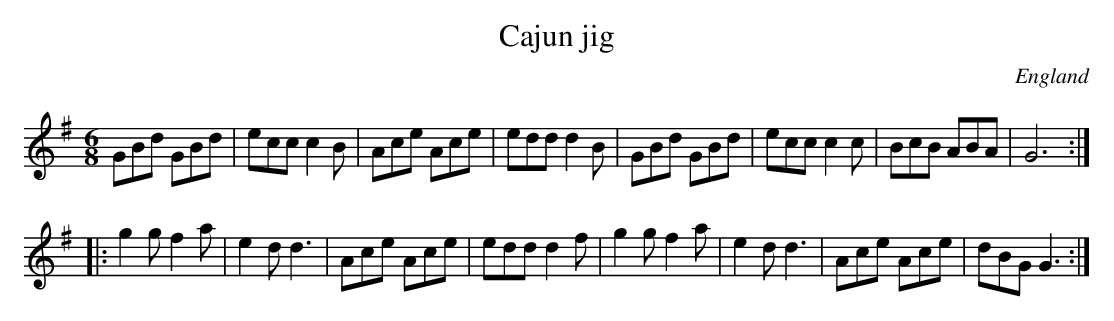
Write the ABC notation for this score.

X:1
T:Cajun jig
M:6/8
O:England
K:G major
GBd GBd | ecc c2B | Ace Ace | edd d2B |\
GBd GBd | ecc c2c | BcB ABA | G6 ::
g2g f2a | e2d d3 | Ace Ace | edd d2f |\
g2g f2a | e2d d3 | Ace Ace | dBG G3:|
